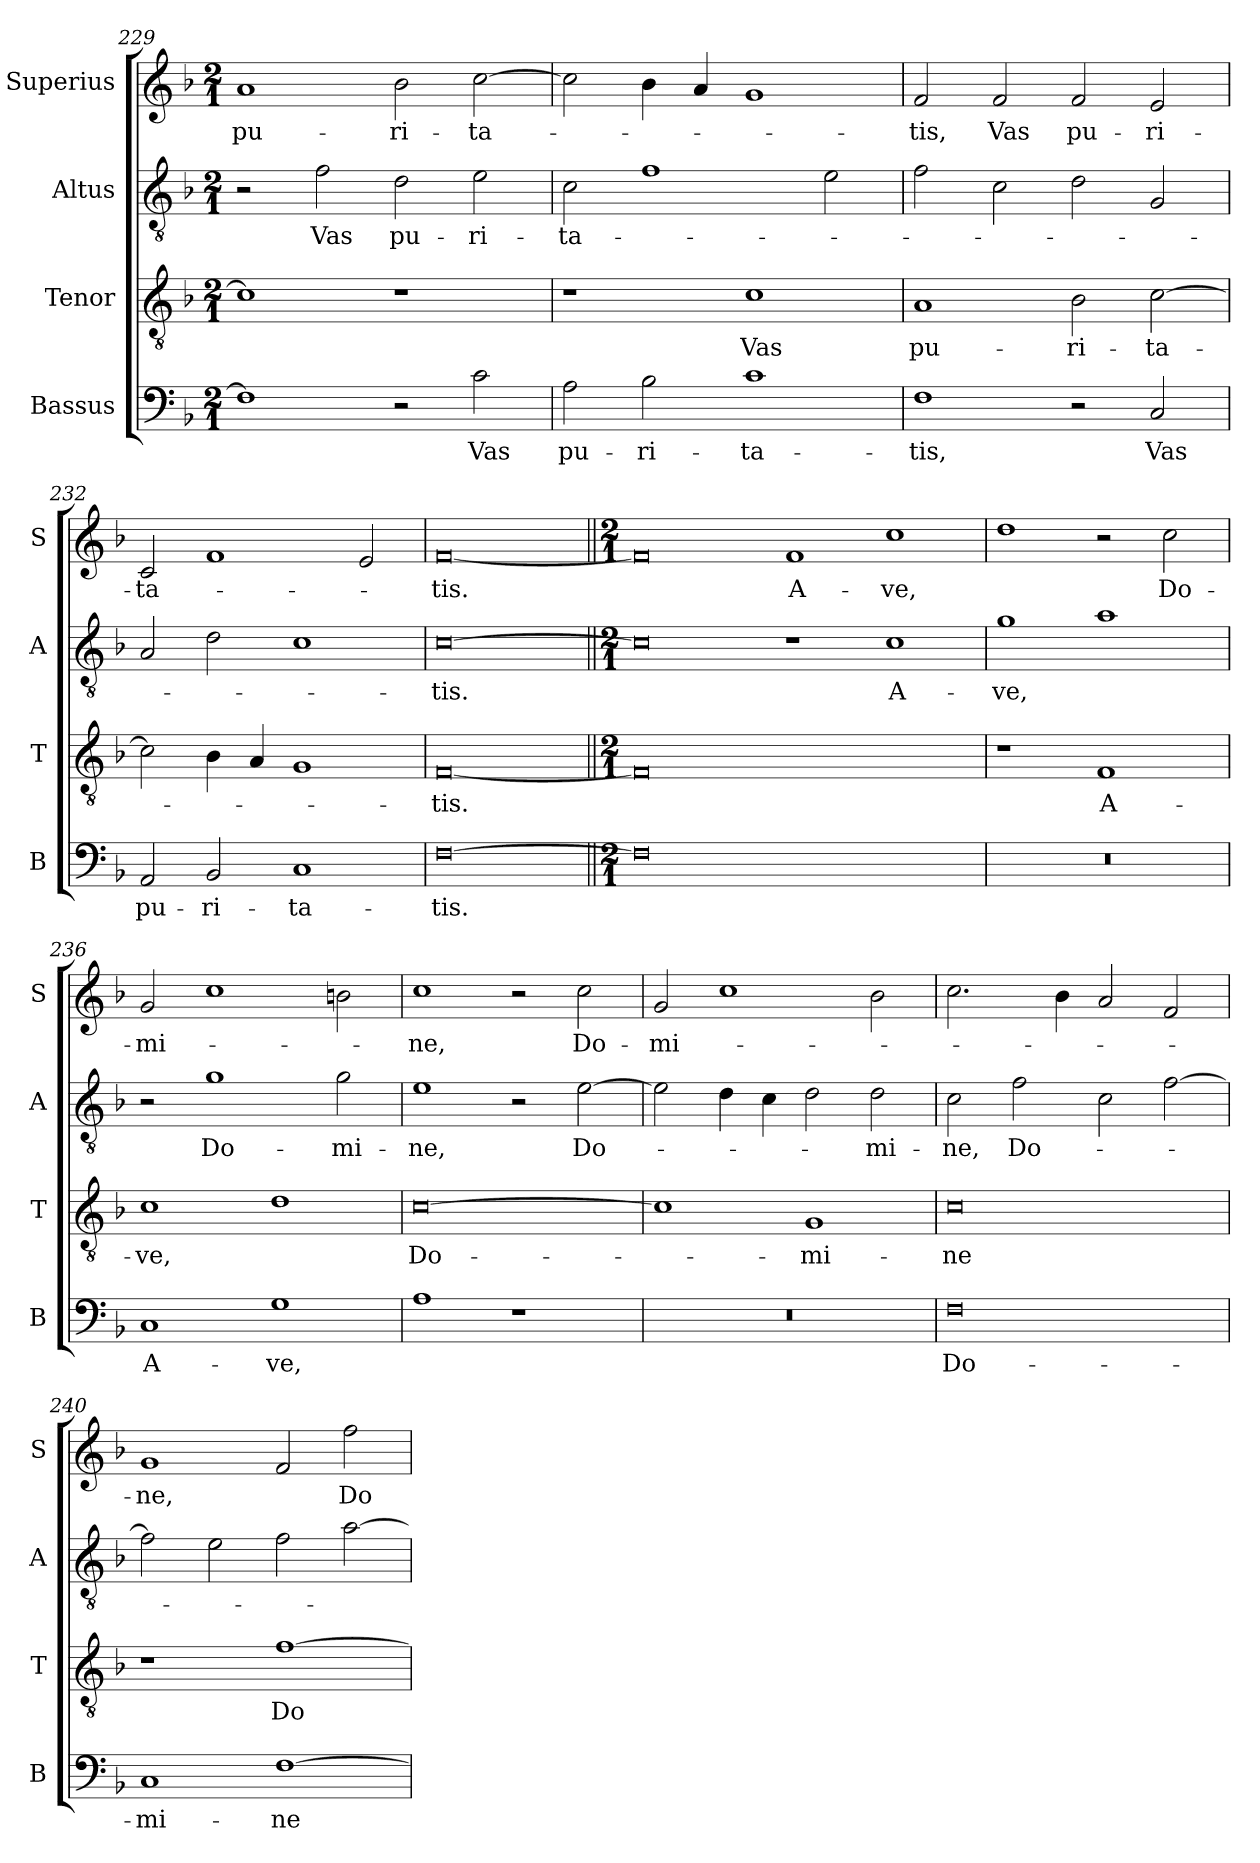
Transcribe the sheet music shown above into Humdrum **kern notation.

**kern	**text	**kern	**text	**kern	**text	**kern	**text
*part4	*part4	*part3	*part3	*part2	*part2	*part1	*part1
*staff4	*staff4	*staff3	*staff3	*staff2	*staff2	*staff1	*staff1
*I"Bassus	*	*I"Tenor	*	*I"Altus	*	*I"Superius	*
*I'B	*	*I'T	*	*I'A	*	*I'S	*
*clefF4	*	*clefGv2	*	*clefGv2	*	*clefG2	*
*k[b-]	*	*k[b-]	*	*k[b-]	*	*k[b-]	*
*F:	*	*F:	*	*F:	*	*F:	*
*M2/1	*	*M2/1	*	*M2/1	*	*M2/1	*
=229	=229	=229	=229	=229	=229	=229	=229
1F]	.	1c]	.	2r	.	1a	pu-
.	.	.	.	2f	Vas	.	.
2r	.	1r	.	2d	pu-	2b-	-ri-
2c	Vas	.	.	2e	-ri-	[2cc	-ta-
=230	=230	=230	=230	=230	=230	=230	=230
2A	pu-	1r	.	2c	-ta-	2cc]	.
2B-	-ri-	.	.	1f	.	4b-	.
.	.	.	.	.	.	4a	.
1c	-ta-	1c	Vas	.	.	1g	.
.	.	.	.	2e	.	.	.
=231	=231	=231	=231	=231	=231	=231	=231
1F	-tis,	1A	pu-	2f	.	2f	-tis,
.	.	.	.	2c	.	2f	Vas
2r	.	2B-	-ri-	2d	.	2f	pu-
2C	Vas	[2c	-ta-	2G	.	2e	-ri-
=232	=232	=232	=232	=232	=232	=232	=232
2AA	pu-	2c]	.	2A	.	2c	-ta-
2BB-	-ri-	4B-	.	2d	.	1f	.
.	.	4A	.	.	.	.	.
1C	-ta-	1G	.	1c	.	.	.
.	.	.	.	.	.	2e	.
=233	=233	=233	=233	=233	=233	=233	=233
[0F	-tis.	[0F	-tis.	[0c	-tis.	[0f	-tis.
=234||	=234||	=234||	=234||	=234||	=234||	=234||	=234||
*M2/1	*	*M2/1	*	*M2/1	*	*M2/1	*
0F]	.	0F]	.	0c]	.	0f]	.
0ryy	.	0ryy	.	1r	.	1f	A-
.	.	.	.	1c	A-	1cc	-ve,
=235	=235	=235	=235	=235	=235	=235	=235
0r	.	1r	.	1g	-ve,	1dd	.
.	.	1F	A-	1a	.	2r	.
.	.	.	.	.	.	2cc	Do-
=236	=236	=236	=236	=236	=236	=236	=236
1C	A-	1c	-ve,	2r	.	2g	-mi-
.	.	.	.	1g	Do-	1cc	.
1G	-ve,	1d	.	.	.	.	.
.	.	.	.	2g	-mi-	2bn	.
=237	=237	=237	=237	=237	=237	=237	=237
1A	.	[0c	Do-	1e	-ne,	1cc	-ne,
1r	.	.	.	2r	.	2r	.
.	.	.	.	[2e	Do-	2cc	Do-
=238	=238	=238	=238	=238	=238	=238	=238
0r	.	1c]	.	2e]	.	2g	-mi-
.	.	.	.	4d	.	1cc	.
.	.	.	.	4c	.	.	.
.	.	1G	-mi-	2d	.	.	.
.	.	.	.	2d	-mi-	2b-	.
=239	=239	=239	=239	=239	=239	=239	=239
0F	Do-	0c	-ne	2c	-ne,	2.cc	.
.	.	.	.	2f	Do-	.	.
.	.	.	.	.	.	4b-	.
.	.	.	.	2c	.	2a	.
.	.	.	.	[2f	.	2f	.
=240	=240	=240	=240	=240	=240	=240	=240
1C	-mi-	1r	.	2f]	.	1g	-ne,
.	.	.	.	2e	.	.	.
[1F	-ne	[1f	Do-	2f	.	2f	.
.	.	.	.	[2a	.	2ff	Do-
=	=	=	=	=	=	=	=
*-	*-	*-	*-	*-	*-	*-	*-
